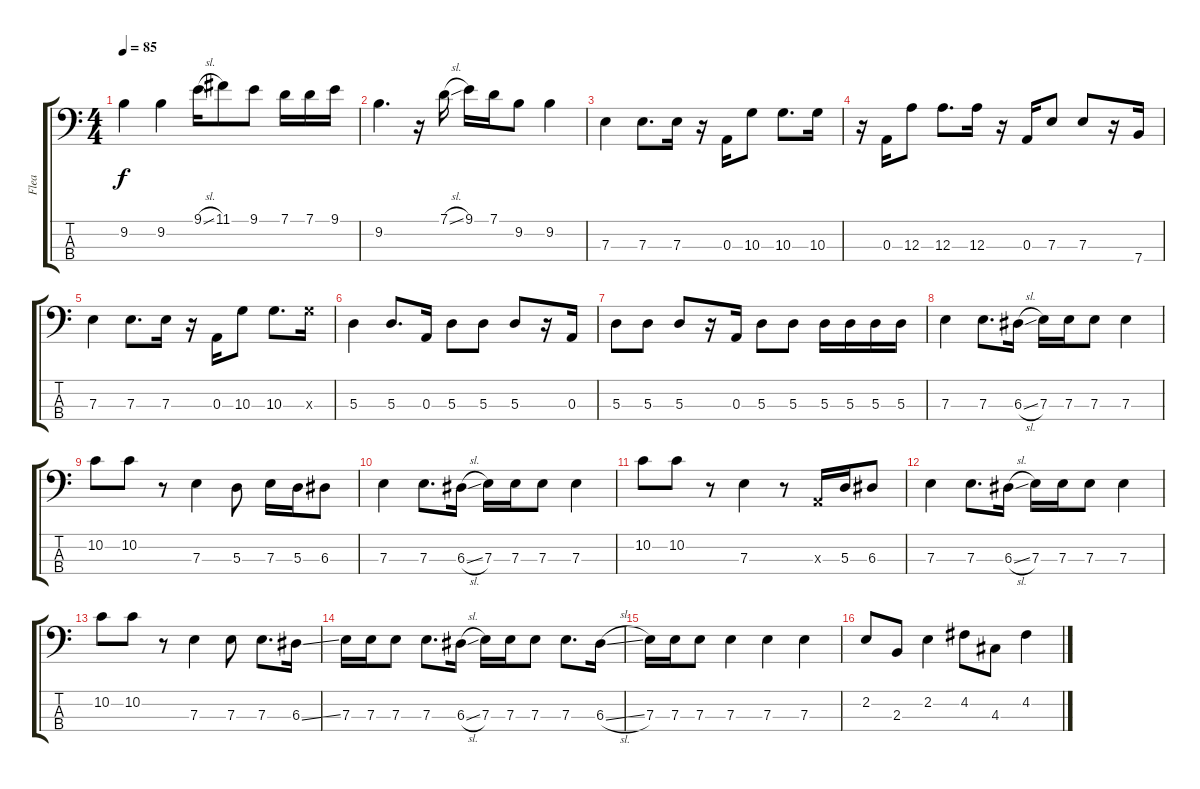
\track ("Flea" "Flea") {instrument electricbassfinger}
\staff {score tabs}
\tuning (G2 D2 A1 E1) {hide}
\ts (4 4)
\tempo 85
\clef f4
\ks c
9.2.4{dy f} 9.2.4 9.1{sl}.16 11.1.8 9.1.8 7.1.16 7.1.16 9.1.16 |
9.2.4{d} r.16 7.1{sl}.16 9.1.16 7.1.16 9.2.8 9.2.4 |
7.3.4 7.3.8{d} 7.3.16 r.16 0.3.16 10.3.8 10.3.8{d} 10.3.16 |
r.16 0.3.16 12.3.8 12.3.8{d} 12.3.16 r.16 0.3.16 7.3.8 7.3.8 r.16 7.4.16 |
7.3.4 7.3.8{d} 7.3.16 r.16 0.3.16 10.3.8 10.3.8{d} 10.3{x}.16 |
5.3.4 5.3.8{d} 0.3.16 5.3.8 5.3.8 5.3.8 r.16 0.3.16 |
5.3.8 5.3.8 5.3.8 r.16 0.3.16 5.3.8 5.3.8 5.3.16 5.3.16 5.3.16 5.3.16 |
7.3.4 7.3.8{d} 6.3{sl}.16 7.3.16 7.3.16 7.3.8 7.3.4 |
10.2.8 10.2.8 r.8 7.3.4 5.3.8 7.3.16 5.3.16 6.3.8 |
7.3.4 7.3.8{d} 6.3{sl}.16 7.3.16 7.3.16 7.3.8 7.3.4 |
10.2.8 10.2.8 r.8 7.3.4 r.8 0.3{x}.16 5.3.16 6.3.8 |
7.3.4 7.3.8{d} 6.3{sl}.16 7.3.16 7.3.16 7.3.8 7.3.4 |
10.2.8 10.2.8 r.8 7.3.4 7.3.8 7.3.8{d} 6.3{ss}.16 |
7.3.16 7.3.16 7.3.8 7.3.8{d} 6.3{sl}.16 7.3.16 7.3.16 7.3.8 7.3.8{d} 6.3{sl}.16 |
7.3.16 7.3.16 7.3.8 7.3.4 7.3.4 7.3.4 |
2.2.8 2.3.8 2.2.4 4.2.8 4.3.8 4.2.4
